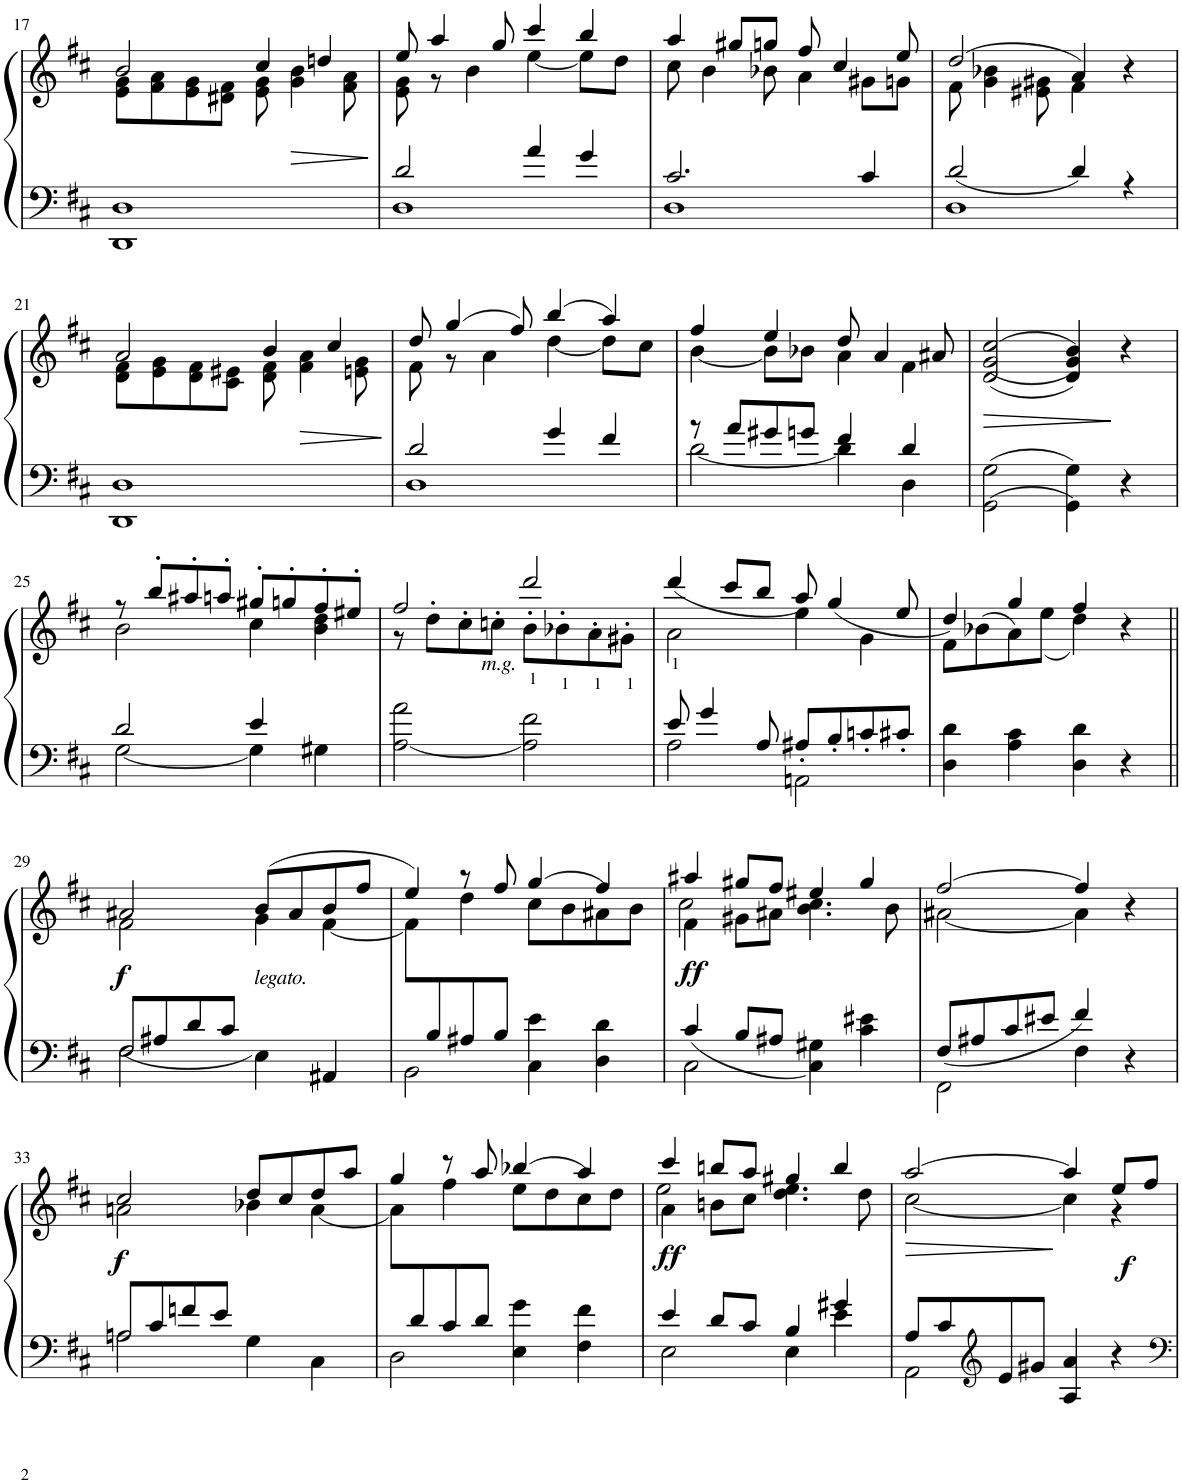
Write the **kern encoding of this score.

**kern	**kern	**dynam
*part1	*part1	*part1
*staff2	*staff1	*staff1/2
*I"Piano	*	*
*I'Pno.	*	*
!!LO:PB:g=z
*clefF4	*clefG2	*
*k[f#c#]	*k[f#c#]	*
*M4/4	*M4/4	*
*met(c)	*met(c)	*
=17	=17	=17
*	*^	*
1DD 1D	2b/	8e\ 8g\L	.
.	.	8f#\ 8a\	.
.	.	8e\ 8g\	.
.	.	8d#X\ 8f#\J	.
.	4cc#/	8e\ 8g\	.
!	!	!	!LO:HP:b
.	.	4g\ 4b\	>
.	4ddn/	.	.
.	.	8f#\ 8a\	.
=18	=18	=18	=18
*^	*	*	*
2d/	1D	8ee/	8e\ 8g\	.
.	.	4aa/	8r	.
.	.	.	4b\	.
.	.	8gg/	.	.
4a/	.	4ccc#/	[4ee\	.
4g/	.	4bb/	8ee\L]	.
.	.	.	8dd\J	.
=19	=19	=19	=19	=19
2.c#/	1D	4aa/	8cc#\	.
.	.	.	4b\	.
.	.	8gg#X/L	.	.
.	.	8ggn/J	8b-X\	.
.	.	8ff#/	4a\	.
.	.	4cc#/	.	.
4c#/	.	.	8g#X\L	.
.	.	8ee/	8gn\J	.
=20	=20	=20	=20	=20
2d/	1D	(2dd/	8f#\	.
.	.	.	4g\ 4b-X\	.
.	.	.	8e#X\ 8g#X\	.
4d/	.	4a/)	4f#\	.
4r	.	4r	4ryy	.
*v	*v	*	*	*
!!LO:LB:g=z	!!
=21	=21	=21	=21
1DD 1D	2a/	8d\ 8f#\L	.
.	.	8e\ 8g\	.
.	.	8d\ 8f#\	.
.	.	8c#\ 8e#X\J	.
.	4b/	8d\ 8f#\	.
!	!	!	!LO:HP:b
.	.	4f#\ 4a\	>
.	4cc#/	.	.
.	.	8en\ 8g\	.
*	*v	*v	*
.	.	]
=22	=22	=22
*^	*^	*
2d/	1D	8dd/	8f#\	.
.	.	(4gg/	8r	.
.	.	.	4a\	.
.	.	8ff#/)	.	.
4g/	.	(4bb/	[4dd\	.
4f#/	.	4aa/)	8dd\L]	.
.	.	.	8cc#\J	.
=23	=23	=23	=23	=23
8r	[2d\	4ff#/	[4b\	.
8a/L	.	.	.	.
8g#X/	.	4ee/	8b\L]	.
8gn/J	.	.	8b-X\J	.
4f#/	4d\]	8dd/	4a\	.
.	.	4a/	.	.
4d/	4D\	.	4f#\	.
.	.	8a#X/	.	.
*v	*v	*	*	*
*	*v	*v	*
=24	=24	=24
!	!	!LO:HP:b
2GG\ 2G\	(>((2d/ 2g/ 2cc#/	>
4GG\ 4G\	4d/ 4g/ 4b/)))	.
4r	4r	]
!!LO:LB:g=z
=25	=25	=25
*^	*^	*
2d/	[2G\	8r	2b\	.
.	.	8bb'/L	.	.
.	.	8aa#X'/	.	.
.	.	8aan'/J	.	.
4e/	4G\]	8gg#X'/L	4cc#\	.
.	.	8ggn'/	.	.
4ryy	4G#X\	8ff#'/	4b\ 4dd\	.
.	.	8ee#X'/J	.	.
*v	*v	*	*	*
=26	=26	=26	=26
[2A\ 2a\	2ff#/	8r	.
.	.	8dd'>\L	.
.	.	8cc#'>\	.
.	.	8ccn'>\J	.
!LO:TX:a:i:t=m.g.	!	!	!
2A\] 2f#\	2ddd/	8b'>\L	.
.	.	8b-X'>\	.
.	.	8a'>\	.
.	.	8g#X'>\J	.
=27	=27	=27	=27
*^	*	*	*
8e/	2A\	(<4ddd/	2a\	.
4g/	.	.	.	.
.	.	8ccc#/L	.	.
8A/	.	8bb/J	.	.
8A#X'</L	2AAn\	8aa/)	4ee\	.
8B'</	.	(<4gg/	.	.
8cn'</	.	.	4g\	.
8c#X'</J	.	8ee/	.	.
*v	*v	*	*	*
=28	=28	=28	=28
4D\ 4d\	4dd/)	8f#\L	.
.	.	(>8b-X\	.
4A\ 4c#\	4gg/	8a\)	.
.	.	(8ee\J	.
4D\ 4d\	4ff#/	4dd\)	.
4r	4r	4ryy	.
!!LO:LB:g=z
=29||	=29||	=29||	=29||
!LO:N:head=open	!	!	!LO:DY:b
*^	*	*^	*
8F#/L	2F#\	2a#X/	2ryy	2f#\	f
8A#X/	.	.	.	.	.
8d/	.	.	.	.	.
8c#/J	.	.	.	.	.
!LO:TX:a:i:t=legato.	!	!	!	!	!
2ryy	4E\	(8b/L	4g\	2ryy	.
.	.	8a#/	.	.	.
.	4AA#X/	8b/	[4f#\	.	.
.	.	8ff#/J	.	.	.
=30	=30	=30	=30	=30	=30
8ryy	2BB\	4ee/)	8f#\L]	4ryy	.
8B/	.	.	2..ryy	.	.
8A#X/	.	8r	.	4dd\	.
8B/J	.	8ff#/	.	.	.
4e\	4C#\	(4gg/	.	8cc#\L	.
.	.	.	.	8b\	.
4d\	4D\	4ff#/)	.	8a#X\	.
.	.	.	.	8b\J	.
=31	=31	=31	=31	=31	=31
!	!	!	!	!	!LO:DY:b
4c#/	2C#\	4aa#X/	4f#\	2cc#\	ff
8B/L	.	8gg#X/L	8g#X\L	.	.
8A#X/J	.	8ff#/J	8a#X\J	.	.
4ryy	4C#\ 4G#X\	4ee#X/	4.b\ 4.cc#\	2ryy	.
4c#\ 4e#X\	4ryy	4gg#/	.	.	.
.	.	.	8b\	.	.
*	*	*	*v	*v	*
=32	=32	=32	=32	=32
8F#/L	2FF#\	[2ff#/	[2a#X\	.
8A#X/	.	.	.	.
8c#/	.	.	.	.
8e#X/J	.	.	.	.
4f#/	4F#\	4ff#/]	4a#\]	.
4r	4ryy	4r	4ryy	.
!!LO:LB:g=z
=33	=33	=33	=33	=33
!LO:N:head=open	!	!	!	!LO:DY:b
*	*	*	*^	*
8An/L	2A\	2cc#/	2ryy	2an\	f
8c#/	.	.	.	.	.
8fn/	.	.	.	.	.
8e/J	.	.	.	.	.
2ryy	4G\	8dd/L	4b-X\	2ryy	.
.	.	8cc#/	.	.	.
.	4C#\	8dd/	[4a\	.	.
.	.	8aa/J	.	.	.
=34	=34	=34	=34	=34	=34
8ryy	2D\	4gg/	8a\L]	4ryy	.
8d/	.	.	2..ryy	.	.
8c#/	.	8r	.	4ff#\	.
8d/J	.	8aa/	.	.	.
4g\	4E\	(4bb-X/	.	8ee\L	.
.	.	.	.	8dd\	.
4f#\	4F#\	4aa/)	.	8cc#\	.
.	.	.	.	8dd\J	.
=35	=35	=35	=35	=35	=35
!	!	!	!	!	!LO:DY:b
4e/	2E\	4ccc#/	4a\	2ee\	ff
8d/L	.	8bbn/L	8bn\L	.	.
8c#/J	.	8aa/J	8cc#\J	.	.
4B/	4E\	4gg#X/	4.dd\ 4.ee\	2ryy	.
4g#X/	4e\	4bb/	.	.	.
.	.	.	8dd\	.	.
*	*	*	*v	*v	*
=36	=36	=36	=36	=36
8A/L	2AA\	[2aa/	[2cc#\	.
8c#/	.	.	.	.
*clefG2	*	*	*	*
8e/	.	.	.	.
8g#X/J	.	.	.	.
4A/ 4a/	2ryy	4aa/]	4cc#\]	]
!	!	!	!	!LO:DY:b
4r	.	8ee/L	4r	f
.	.	8ff#/J	.	.
*v	*v	*	*	*
*	*v	*v	*
=	=	=
*-	*-	*-
